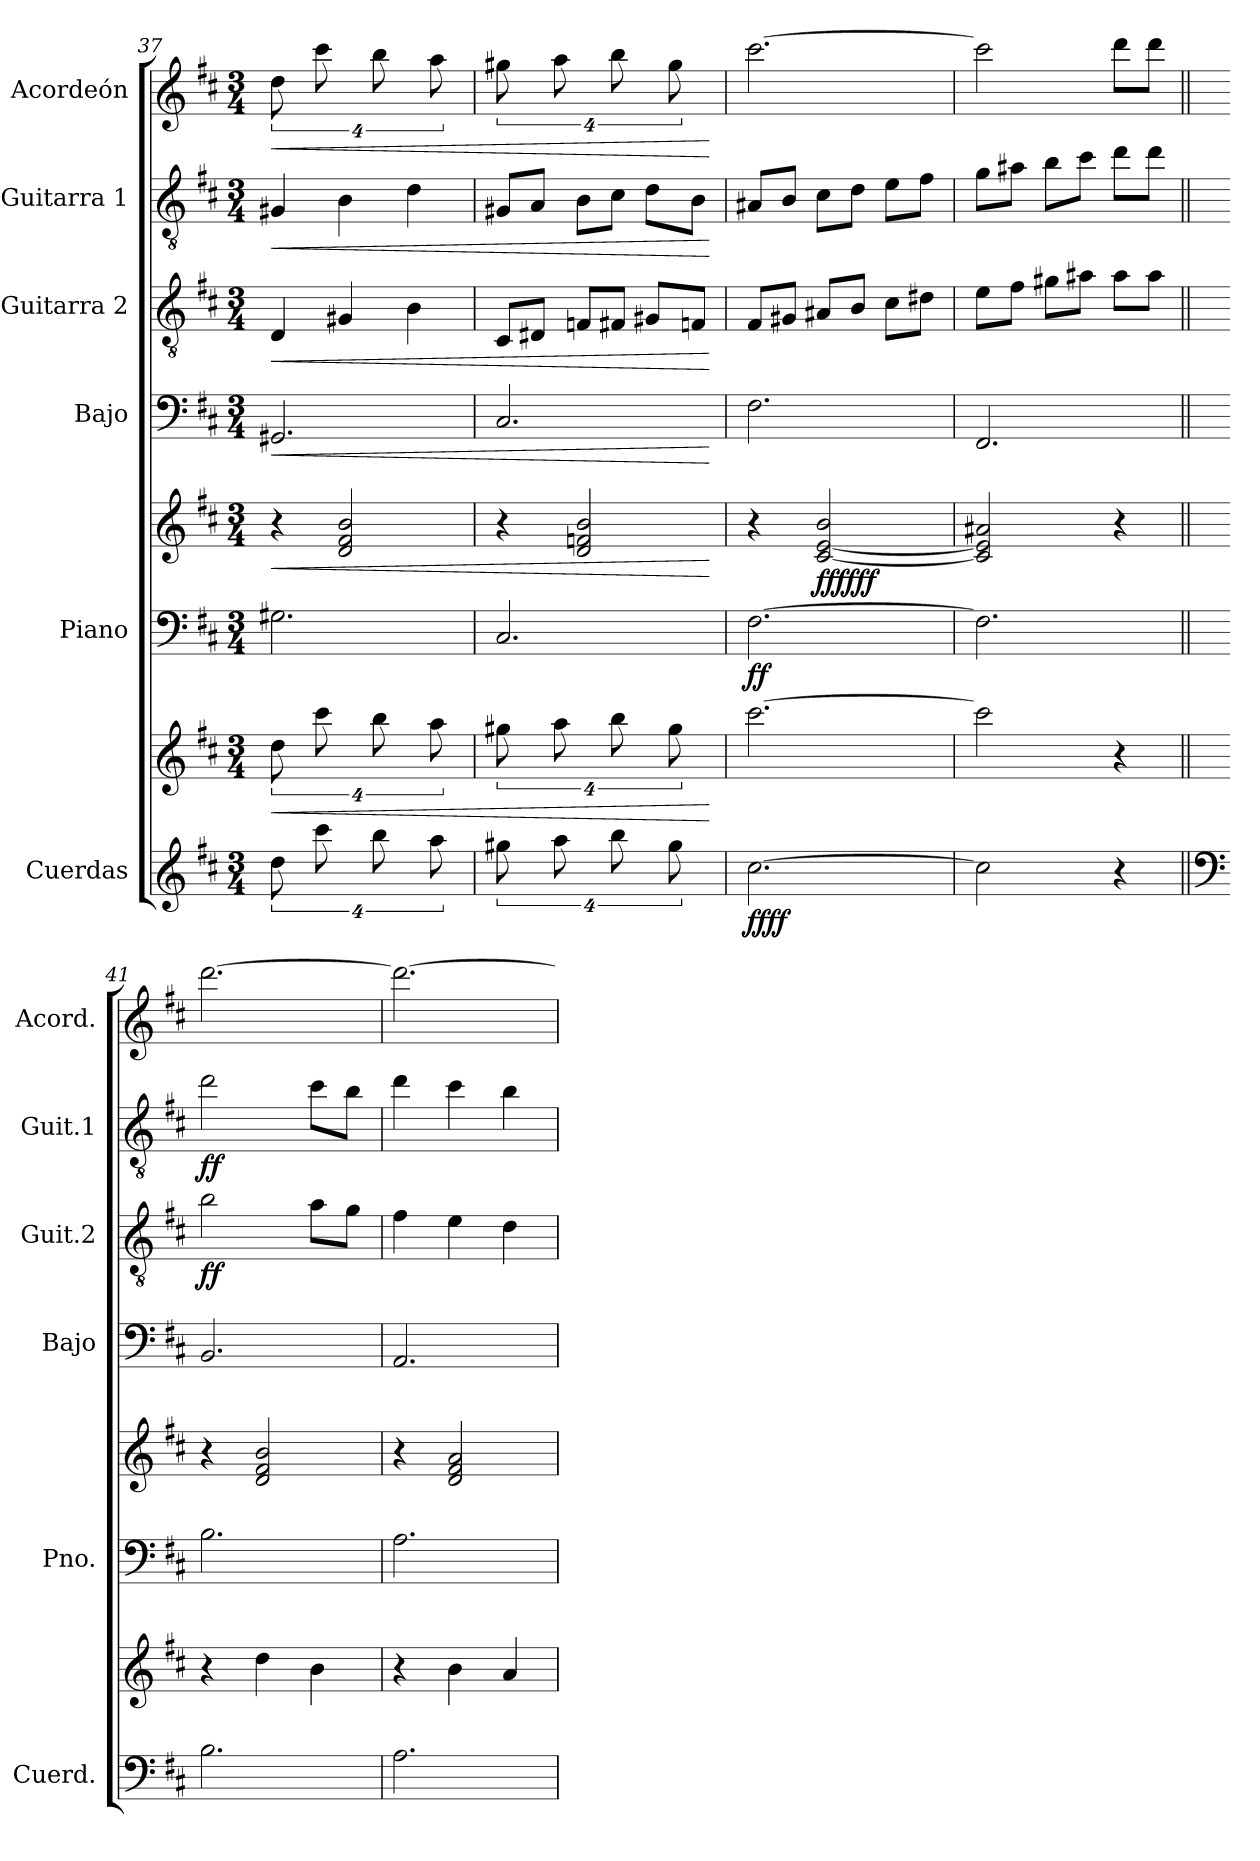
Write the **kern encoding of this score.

**kern	**kern	**dynam	**kern	**kern	**dynam	**kern	**dynam	**kern	**dynam	**kern	**dynam	**kern	**dynam
*part6	*part6	*part6	*part5	*part5	*part5	*part4	*part4	*part3	*part3	*part2	*part2	*part1	*part1
*staff8	*staff7	*staff7/8	*staff6	*staff5	*staff5/6	*staff4	*staff4	*staff3	*staff3	*staff2	*staff2	*staff1	*staff1
*I"Cuerdas	*	*	*I"Piano	*	*	*I"Bajo	*	*I"Guitarra 2	*	*I"Guitarra 1	*	*I"Acordeón	*
*I'Cuerd.	*	*	*I'Pno.	*	*	*I'Bajo	*	*I'Guit.2	*	*I'Guit.1	*	*I'Acord.	*
*clefG2	*clefG2	*	*clefF4	*clefG2	*	*clefF4	*	*clefGv2	*	*clefGv2	*	*clefG2	*
*	*	*	*	*	*	*ITrd7c12	*	*	*	*	*	*	*
*k[f#c#]	*k[f#c#]	*	*k[f#c#]	*k[f#c#]	*	*k[f#c#]	*	*k[f#c#]	*	*k[f#c#]	*	*k[f#c#]	*
*M3/4	*M3/4	*	*M3/4	*M3/4	*	*M3/4	*	*M3/4	*	*M3/4	*	*M3/4	*
=37	=37	=37	=37	=37	=37	=37	=37	=37	=37	=37	=37	=37	=37
!	!	!LO:HP:b	!	!	!LO:HP:b	!	!LO:HP:b	!	!LO:HP:b	!	!LO:HP:b	!	!LO:HP:b
16%3dd\	16%3dd\	<	2.G#X\	4r	<	2.GGG#X/	<	4D/	<	4G#X/	<	16%3dd\	<
16%3ccc#\	16%3ccc#\	.	.	.	.	.	.	.	.	.	.	16%3ccc#\	.
.	.	.	.	2d/ 2f#/ 2b/	.	.	.	4G#X/	.	4B\	.	.	.
16%3bb\	16%3bb\	.	.	.	.	.	.	.	.	.	.	16%3bb\	.
.	.	.	.	.	.	.	.	4B\	.	4d\	.	.	.
16%3aa\	16%3aa\	.	.	.	.	.	.	.	.	.	.	16%3aa\	.
=38	=38	=38	=38	=38	=38	=38	=38	=38	=38	=38	=38	=38	=38
16%3gg#X\	16%3gg#X\	.	2.C#/	4r	.	2.CC#/	.	8C#/L	.	8G#X/L	.	16%3gg#X\	.
.	.	.	.	.	.	.	.	8D#X/J	.	8A/J	.	.	.
16%3aa\	16%3aa\	.	.	.	.	.	.	.	.	.	.	16%3aa\	.
.	.	.	.	2d/ 2fn/ 2b/	.	.	.	8Fn/L	.	8B\L	.	.	.
16%3bb\	16%3bb\	.	.	.	.	.	.	8F#X/J	.	8c#\J	.	16%3bb\	.
.	.	.	.	.	.	.	.	8G#X/L	.	8d\L	.	.	.
16%3gg#\	16%3gg#\	.	.	.	.	.	.	.	.	.	.	16%3gg#\	.
.	.	.	.	.	.	.	.	8Fn/J	.	8B\J	.	.	.
.	.	[	.	.	[	.	[	.	[	.	[	.	[
=39	=39	=39	=39	=39	=39	=39	=39	=39	=39	=39	=39	=39	=39
!	!	!LO:DY:b=2	!	!	!	!	!	!	!	!	!	!	!
!	!	!LO:DY:n=1:b	!	!	!LO:DY:b=2	!	!	!	!	!	!	!	!
[2.cc#\	[2.ccc#\	ff ff	[2.F#\	4r	ff	2.FF#\	.	8F#/L	.	8A#X/L	.	[2.ccc#\	.
.	.	.	.	.	.	.	.	8G#X/J	.	8B/J	.	.	.
!	!	!	!	!	!LO:DY:b	!	!	!	!	!	!	!	!
!	!	!	!	!	!LO:DY:n=1:b	!	!	!	!	!	!	!	!
!	!	!	!	!	!LO:DY:n=2:b	!	!	!	!	!	!	!	!
.	.	.	.	[2c#/ [2e/ 2b/	ff ff ff	.	.	8A#X/L	.	8c#\L	.	.	.
.	.	.	.	.	.	.	.	8B/J	.	8d\J	.	.	.
.	.	.	.	.	.	.	.	8c#\L	.	8e\L	.	.	.
.	.	.	.	.	.	.	.	8d#X\J	.	8f#\J	.	.	.
=40	=40	=40	=40	=40	=40	=40	=40	=40	=40	=40	=40	=40	=40
2cc#\]	2ccc#\]	.	2.F#\]	2c#/] 2e/] 2a#X/	.	2.FFF#/	.	8e\L	.	8g\L	.	2ccc#\]	.
.	.	.	.	.	.	.	.	8f#\J	.	8a#X\J	.	.	.
.	.	.	.	.	.	.	.	8g#X\L	.	8b\L	.	.	.
.	.	.	.	.	.	.	.	8a#X\J	.	8cc#\J	.	.	.
4r	4r	.	.	4r	.	.	.	8a#\L	.	8dd\L	.	8ddd\L	.
.	.	.	.	.	.	.	.	8a#\J	.	8dd\J	.	8ddd\J	.
!!LO:LB:g=z
=41||	=41||	=41||	=41||	=41||	=41||	=41||	=41||	=41||	=41||	=41||	=41||	=41||	=41||
*clefF4	*	*	*	*	*	*	*	*	*	*	*	*	*
!	!	!	!	!	!	!	!	!	!LO:DY:b	!	!LO:DY:b	!	!
2.B\	4r	.	2.B\	4r	.	2.BBB/	.	2b\	ff	2dd\	ff	[2.ddd\	.
.	4dd\	.	.	2d/ 2f#/ 2b/	.	.	.	.	.	.	.	.	.
.	4b\	.	.	.	.	.	.	8a\L	.	8cc#\L	.	.	.
.	.	.	.	.	.	.	.	8g\J	.	8b\J	.	.	.
=42	=42	=42	=42	=42	=42	=42	=42	=42	=42	=42	=42	=42	=42
2.A\	4r	.	2.A\	4r	.	2.AAA/	.	4f#\	.	4dd\	.	2.ddd\_	.
.	4b\	.	.	2d/ 2f#/ 2a/	.	.	.	4e\	.	4cc#\	.	.	.
.	4a/	.	.	.	.	.	.	4d\	.	4b\	.	.	.
=	=	=	=	=	=	=	=	=	=	=	=	=	=
*-	*-	*-	*-	*-	*-	*-	*-	*-	*-	*-	*-	*-	*-
